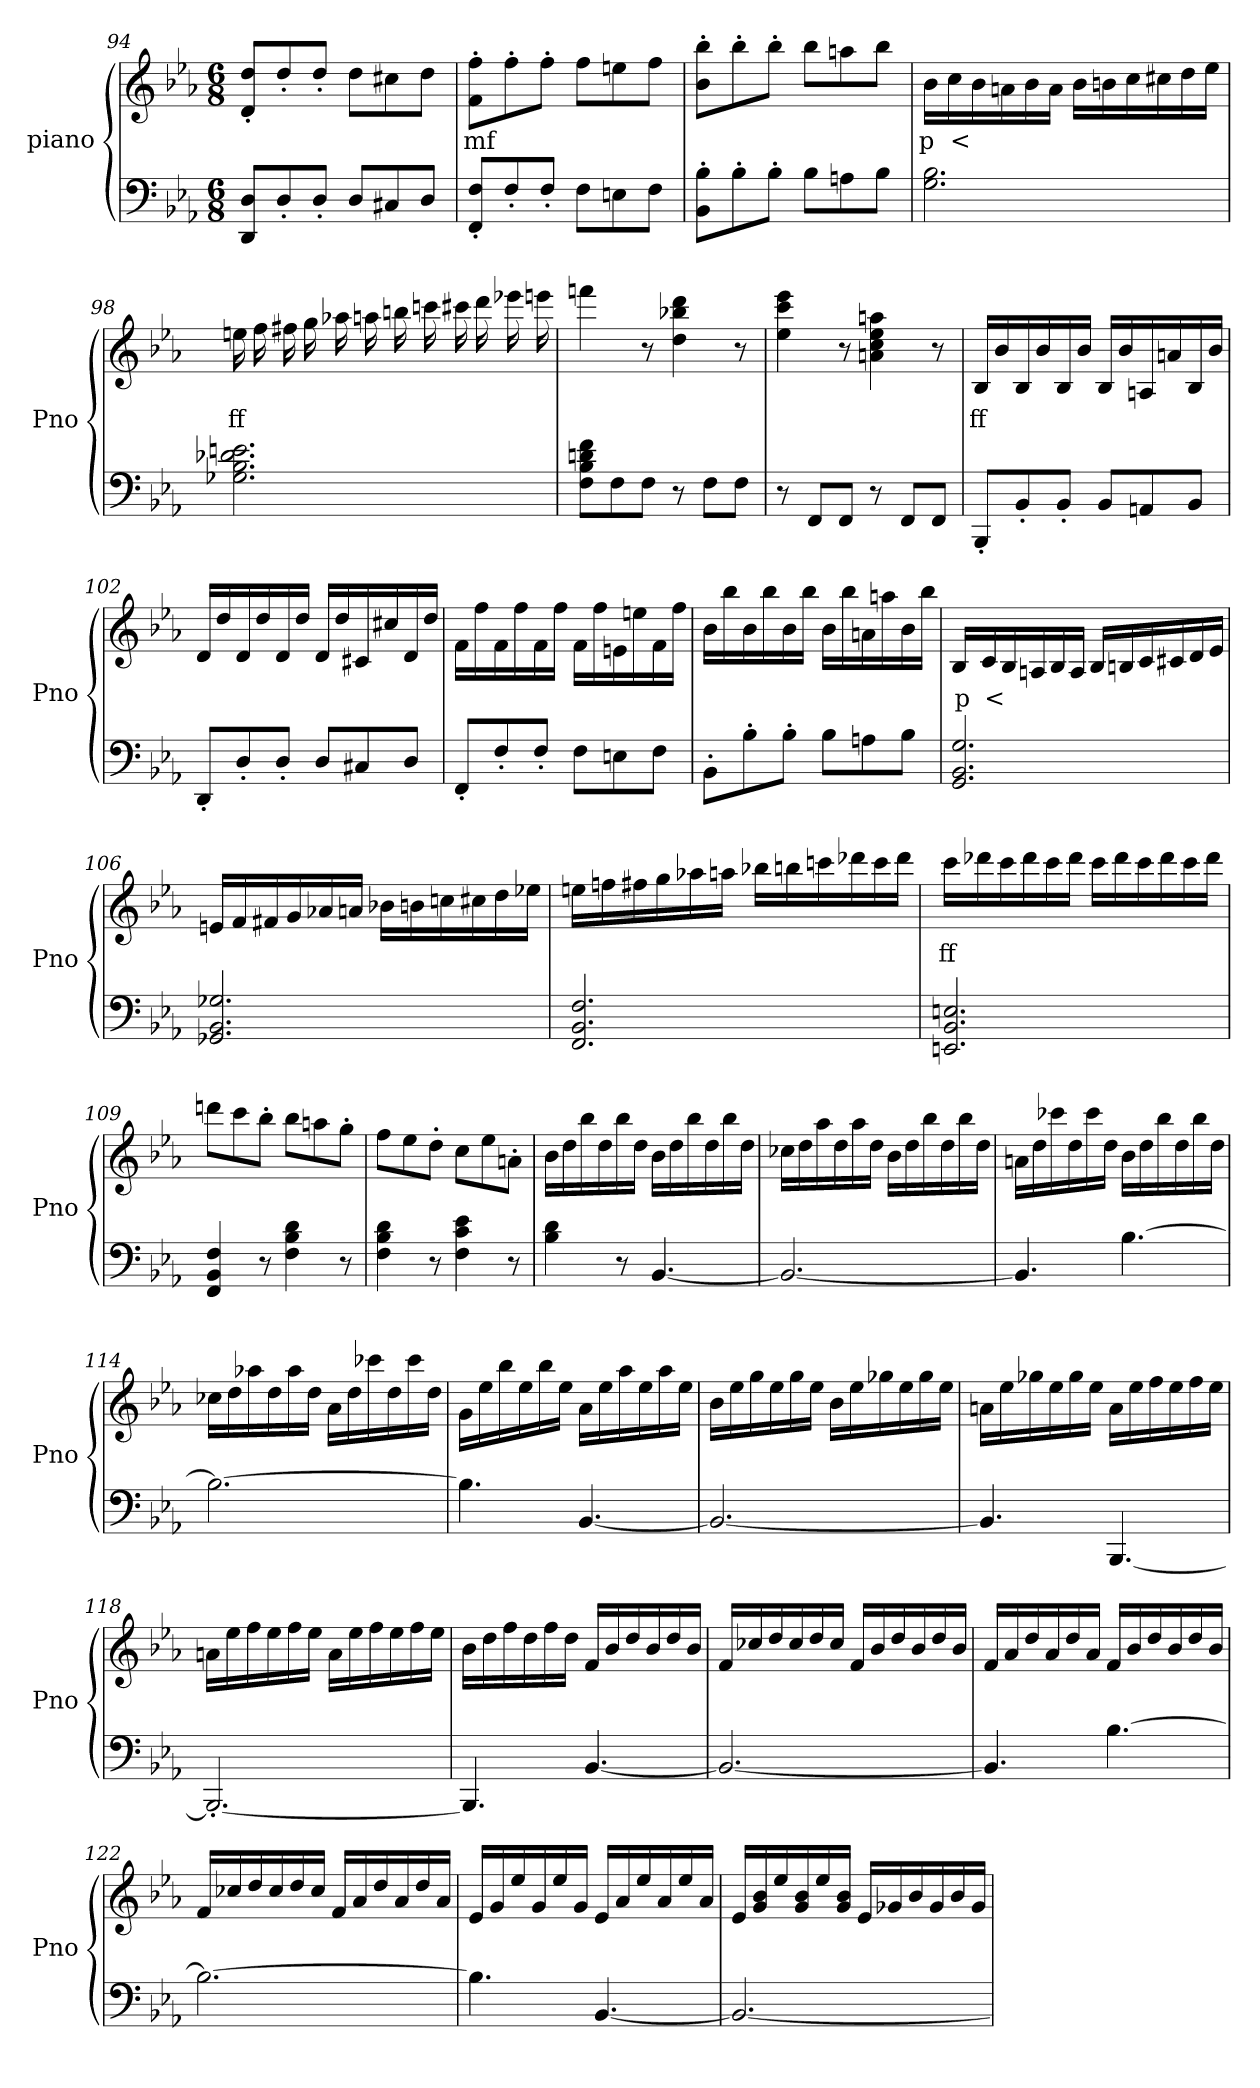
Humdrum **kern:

**kern	**kern	**text
*part2	*part1	*part1
*staff2	*staff1	*staff1
*I"piano	*I"piano	*
*I'Pno	*I'Pno	*
*clefF4	*clefG2	*
*k[b-e-a-]	*k[b-e-a-]	*
*E-:	*E-:	*
*M6/8	*M6/8	*
=94	=94	=94
8DD/ 8D/L	8d/' 8dd/'L	.
8D'/	8dd'/	.
8D'/J	8dd'/J	.
8D/L	8dd\L	.
8C#X/	8cc#X\	.
8D/J	8dd\J	.
!!LO:LB:g=z
=95	=95	=95
8FF/' 8F/'L	8f\' 8ff\'L	mf
8F'/	8ff'\	.
8F'/J	8ff'\J	.
8F\L	8ff\L	.
8En\	8een\	.
8F\J	8ff\J	.
=96	=96	=96
8BB-\' 8B-\'L	8b-\' 8bb-\'L	.
8B-'\	8bb-'\	.
8B-'\J	8bb-'\J	.
8B-\L	8bb-\L	.
8An\	8aan\	.
8B-\J	8bb-\J	.
=97	=97	=97
2.G\ 2.B-\	16b-\LL	p
.	16cc\	<
.	16b-\	.
.	16an\	.
.	16b-\	.
.	16a\JJ	.
.	16b-\LL	.
.	16bn\	.
.	16cc\	.
.	16cc#X\	.
.	16dd\	.
.	16ee-\JJ	.
=98	=98	=98
2.G-X\ 2.B-\ 2.d-X\ 2.en\	16een\	ff
.	16ff\	.
.	16ff#X\	.
.	16gg\	.
.	16aa-X\	.
.	16aan\	.
.	16bbn\	.
.	16cccn\	.
.	16ccc#X\	.
.	16ddd\	.
.	16eee-X\	.
.	16eeen\	.
!!LO:LB:g=z
=99	=99	=99
8F\ 8B-\ 8dn\ 8f\L	4fffn\	.
8F\	.	.
8F\J	8r	.
8r	4dd\ 4bb-X\ 4ddd\	.
8F\L	.	.
8F\J	8r	.
=100	=100	=100
8r	4ee-\ 4ccc\ 4eee-\	.
8FF/L	.	.
8FF/J	8r	.
8r	4an\ 4cc\ 4ee-\ 4aan\	.
8FF/L	.	.
8FF/J	8r	.
=101	=101	=101
8BBB-'/L	16B-/LL	ff
.	16b-/	.
8BB-'/	16B-/	.
.	16b-/	.
8BB-'/J	16B-/	.
.	16b-/JJ	.
8BB-/L	16B-/LL	.
.	16b-/	.
8AAn/	16An/	.
.	16an/	.
8BB-/J	16B-/	.
.	16b-/JJ	.
=102	=102	=102
8DD'/L	16d/LL	.
.	16dd/	.
8D'/	16d/	.
.	16dd/	.
8D'/J	16d/	.
.	16dd/JJ	.
8D/L	16d/LL	.
.	16dd/	.
8C#X/	16c#X/	.
.	16cc#X/	.
8D/J	16d/	.
.	16dd/JJ	.
=103	=103	=103
8FF'/L	16f\LL	.
.	16ff\	.
8F'/	16f\	.
.	16ff\	.
8F'/J	16f\	.
.	16ff\JJ	.
8F\L	16f\LL	.
.	16ff\	.
8En\	16en\	.
.	16een\	.
8F\J	16f\	.
.	16ff\JJ	.
!!LO:PB:g=z
=104	=104	=104
8BB-'\L	16b-\LL	.
.	16bb-\	.
8B-'\	16b-\	.
.	16bb-\	.
8B-'\J	16b-\	.
.	16bb-\JJ	.
8B-\L	16b-\LL	.
.	16bb-\	.
8An\	16an\	.
.	16aan\	.
8B-\J	16b-\	.
.	16bb-\JJ	.
=105	=105	=105
2.GG/ 2.BB-/ 2.G/	16B-/LL	p
.	16c/	<
.	16B-/	.
.	16An/	.
.	16B-/	.
.	16A/JJ	.
.	16B-/LL	.
.	16Bn/	.
.	16c/	.
.	16c#X/	.
.	16d/	.
.	16e-/JJ	.
=106	=106	=106
2.GG-X/ 2.BB-/ 2.G-X/	16en/LL	.
.	16f/	.
.	16f#X/	.
.	16g/	.
.	16a-X/	.
.	16an/JJ	.
.	16b-X\LL	.
.	16bn\	.
.	16ccn\	.
.	16cc#X\	.
.	16dd\	.
.	16ee-X\JJ	.
!!LO:LB:g=z
=107	=107	=107
2.FF/ 2.BB-/ 2.F/	16een\LL	.
.	16ffn\	.
.	16ff#X\	.
.	16gg\	.
.	16aa-X\	.
.	16aan\JJ	.
.	16bb-X\LL	.
.	16bbn\	.
.	16cccn\	.
.	16ddd-X\	.
.	16ccc\	.
.	16ddd-\JJ	.
=108	=108	=108
2.EEn/ 2.BB-/ 2.En/	16ccc\LL	ff
.	16ddd-X\	.
.	16ccc\	.
.	16ddd-\	.
.	16ccc\	.
.	16ddd-\JJ	.
.	16ccc\LL	.
.	16ddd-\	.
.	16ccc\	.
.	16ddd-\	.
.	16ccc\	.
.	16ddd-\JJ	.
=109	=109	=109
4FF/ 4BB-/ 4F/	8dddn\L	.
.	8ccc\	.
8r	8bb-'\J	.
4F\ 4B-\ 4d\	8bb-\L	.
.	8aan\	.
8r	8gg'\J	.
=110	=110	=110
4F\ 4B-\ 4d\	8ff\L	.
.	8ee-\	.
8r	8dd'\J	.
4F\ 4c\ 4e-\	8cc\L	.
.	8ee-\	.
8r	8an'\J	.
!!LO:LB:g=z
=111	=111	=111
4B-\ 4d\	16b-\LL	.
.	16dd\	.
.	16bb-\	.
.	16dd\	.
8r	16bb-\	.
.	16dd\JJ	.
[4.BB-/	16b-\LL	.
.	16dd\	.
.	16bb-\	.
.	16dd\	.
.	16bb-\	.
.	16dd\JJ	.
=112	=112	=112
2.BB-/_	16cc-X\LL	.
.	16dd\	.
.	16aa-\	.
.	16dd\	.
.	16aa-\	.
.	16dd\JJ	.
.	16b-\LL	.
.	16dd\	.
.	16bb-\	.
.	16dd\	.
.	16bb-\	.
.	16dd\JJ	.
=113	=113	=113
4.BB-/]	16an\LL	.
.	16dd\	.
.	16ccc-X\	.
.	16dd\	.
.	16ccc-\	.
.	16dd\JJ	.
[4.B-\	16b-\LL	.
.	16dd\	.
.	16bb-\	.
.	16dd\	.
.	16bb-\	.
.	16dd\JJ	.
=114	=114	=114
2.B-\_	16cc-X\LL	.
.	16dd\	.
.	16aa-X\	.
.	16dd\	.
.	16aa-\	.
.	16dd\JJ	.
.	16a-\LL	.
.	16dd\	.
.	16ccc-X\	.
.	16dd\	.
.	16ccc-\	.
.	16dd\JJ	.
!!LO:LB:g=z
=115	=115	=115
4.B-\]	16g\LL	.
.	16ee-\	.
.	16bb-\	.
.	16ee-\	.
.	16bb-\	.
.	16ee-\JJ	.
[4.BB-/	16a-\LL	.
.	16ee-\	.
.	16aa-\	.
.	16ee-\	.
.	16aa-\	.
.	16ee-\JJ	.
=116	=116	=116
2.BB-/_	16b-\LL	.
.	16ee-\	.
.	16gg\	.
.	16ee-\	.
.	16gg\	.
.	16ee-\JJ	.
.	16b-\LL	.
.	16ee-\	.
.	16gg-X\	.
.	16ee-\	.
.	16gg-\	.
.	16ee-\JJ	.
=117	=117	=117
4.BB-/]	16an\LL	.
.	16ee-\	.
.	16gg-X\	.
.	16ee-\	.
.	16gg-\	.
.	16ee-\JJ	.
[4.BBB-/	16a\LL	.
.	16ee-\	.
.	16ff\	.
.	16ee-\	.
.	16ff\	.
.	16ee-\JJ	.
=118	=118	=118
2.BBB-'/_	16an\LL	.
.	16ee-\	.
.	16ff\	.
.	16ee-\	.
.	16ff\	.
.	16ee-\JJ	.
.	16a\LL	.
.	16ee-\	.
.	16ff\	.
.	16ee-\	.
.	16ff\	.
.	16ee-\JJ	.
!!LO:LB:g=z
=119	=119	=119
4.BBB-/]	16b-\LL	.
.	16dd\	.
.	16ff\	.
.	16dd\	.
.	16ff\	.
.	16dd\JJ	.
[4.BB-/	16f/LL	.
.	16b-/	.
.	16dd/	.
.	16b-/	.
.	16dd/	.
.	16b-/JJ	.
=120	=120	=120
2.BB-/_	16f/LL	.
.	16cc-X/	.
.	16dd/	.
.	16cc-/	.
.	16dd/	.
.	16cc-/JJ	.
.	16f/LL	.
.	16b-/	.
.	16dd/	.
.	16b-/	.
.	16dd/	.
.	16b-/JJ	.
=121	=121	=121
4.BB-/]	16f/LL	.
.	16a-/	.
.	16dd/	.
.	16a-/	.
.	16dd/	.
.	16a-/JJ	.
[4.B-\	16f/LL	.
.	16b-/	.
.	16dd/	.
.	16b-/	.
.	16dd/	.
.	16b-/JJ	.
=122	=122	=122
2.B-\_	16f/LL	.
.	16cc-X/	.
.	16dd/	.
.	16cc-/	.
.	16dd/	.
.	16cc-/JJ	.
.	16f/LL	.
.	16a-/	.
.	16dd/	.
.	16a-/	.
.	16dd/	.
.	16a-/JJ	.
!!LO:LB:g=z
=123	=123	=123
4.B-\]	16e-/LL	.
.	16g/	.
.	16ee-/	.
.	16g/	.
.	16ee-/	.
.	16g/JJ	.
[4.BB-/	16e-/LL	.
.	16a-/	.
.	16ee-/	.
.	16a-/	.
.	16ee-/	.
.	16a-/JJ	.
=124	=124	=124
2.BB-/_	16e-/LL	.
.	16g/ 16b-/	.
.	16ee-/	.
.	16g/ 16b-/	.
.	16ee-/	.
.	16g/ 16b-/JJ	.
.	16e-/LL	.
.	16g-X/	.
.	16b-/	.
.	16g-/	.
.	16b-/	.
.	16g-/JJ	.
=	=	=
*-	*-	*-
